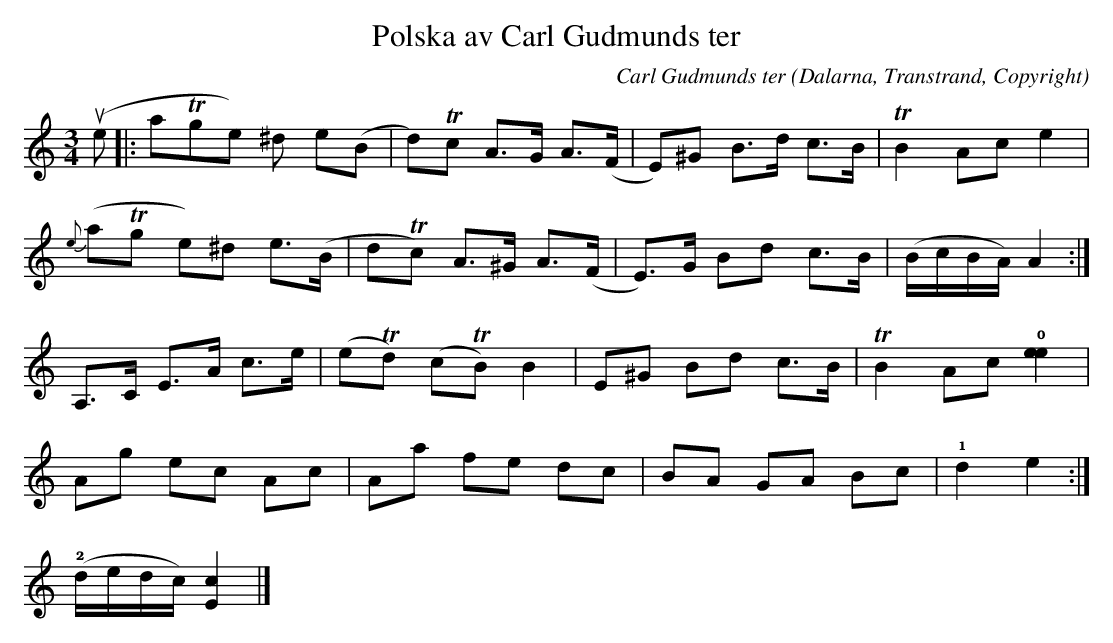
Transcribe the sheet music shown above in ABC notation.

X:1
T:Polska av Carl Gudmunds ter
C:Carl Gudmunds ter
O:Dalarna, Transtrand, Copyright
M:3/4
L:1/8
K:Am
u(e|:aTge) ^d e(B|d)Tc A>G A>(F|E)^G B>d c>B | TB2 Ac e2|
{e}(aTg e)^d e>(B|dTc) A>^G A>(F|E)>G Bd c>B | (B/c/B/A/) A2 :|
A,>C E>A c>e|(eTd) (cTB) B2 | E^G Bd c>B | TB2 Ac !0! [e2e2]|
Ag ec Ac | Aa fe dc| BA GA Bc | !1! d2 e2 :|
!2! (d/e/d/c/) [c2E2] |]
